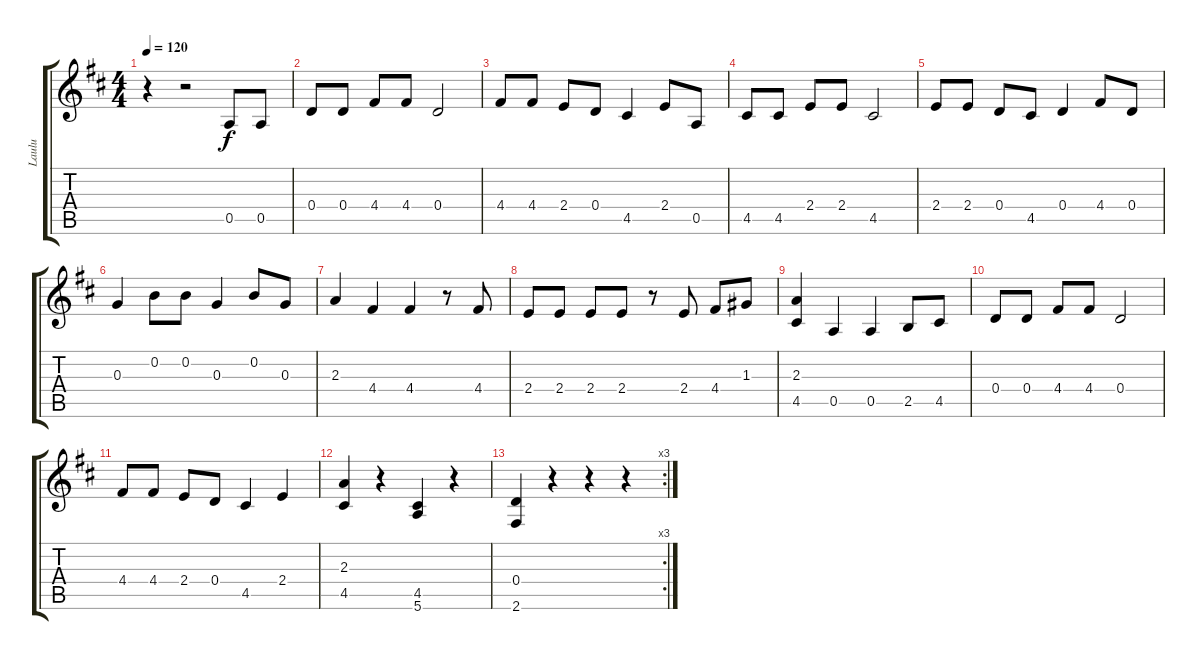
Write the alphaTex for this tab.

\track ("Laulu" "Laulu") {instrument distortionguitar}
\staff {score tabs}
\tuning (E4 B3 G3 D3 A2 E2) {hide}
\ts (4 4)
\tempo 120
\clef g2
\ks d
r.4{dy f instrument distortionguitar} r.2 0.5.8 0.5.8 |
0.4.8 0.4.8 4.4.8 4.4.8 0.4.2 |
4.4.8 4.4.8 2.4.8 0.4.8 4.5.4 2.4.8 0.5.8 |
4.5.8 4.5.8 2.4.8 2.4.8 4.5.2 |
2.4.8 2.4.8 0.4.8 4.5.8 0.4.4 4.4.8 0.4.8 |
0.3.4 0.2.8 0.2.8 0.3.4 0.2.8 0.3.8 |
2.3.4 4.4.4 4.4.4 r.8 4.4.8 |
2.4.8 2.4.8 2.4.8 2.4.8 r.8 2.4.8 4.4.8 1.3.8 |
(2.3 4.5).4 0.5.4 0.5.4 2.5.8 4.5.8 |
0.4.8 0.4.8 4.4.8 4.4.8 0.4.2 |
4.4.8 4.4.8 2.4.8 0.4.8 4.5.4 2.4.4 |
(2.3 4.5).4 r.4 (4.5 5.6).4 r.4 |
\rc 3
(0.4 2.6).4 r.4 r.4 r.4
